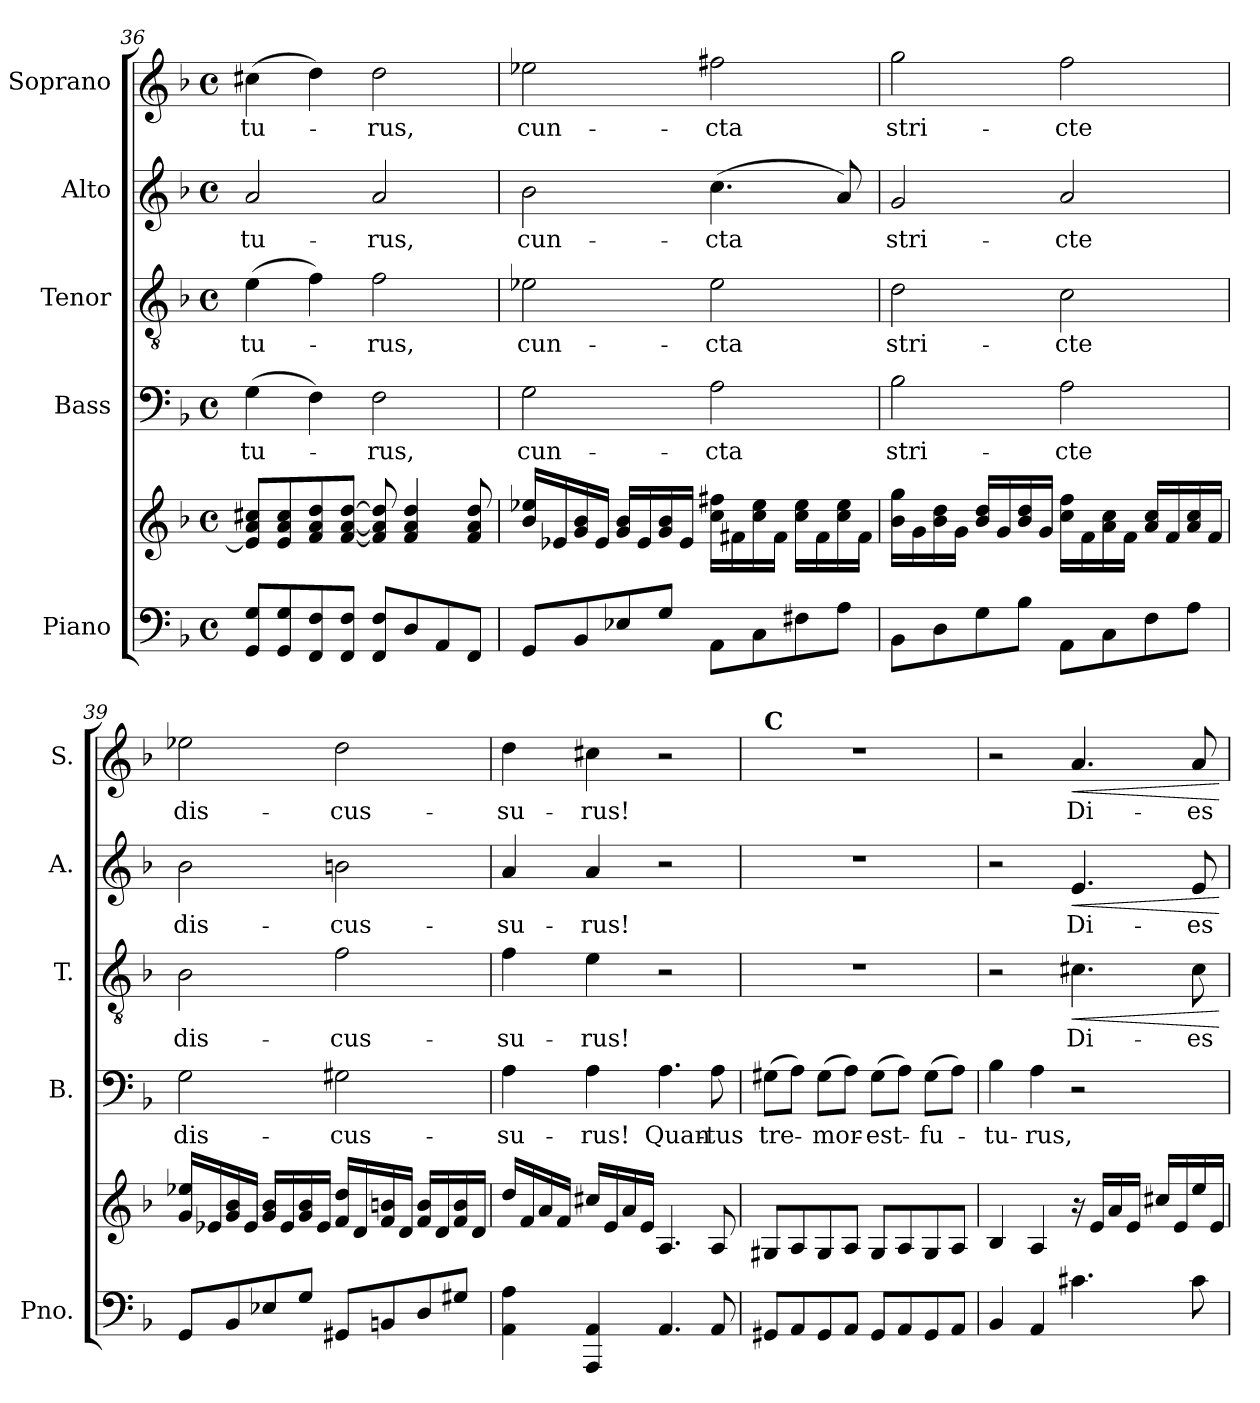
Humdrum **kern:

**kern	**kern	**dynam	**kern	**text	**kern	**text	**dynam	**kern	**text	**dynam	**kern	**text	**dynam
*part5	*part5	*part5	*part4	*part4	*part3	*part3	*part3	*part2	*part2	*part2	*part1	*part1	*part1
*staff6	*staff5	*staff5/6	*staff4	*staff4	*staff3	*staff3	*staff3	*staff2	*staff2	*staff2	*staff1	*staff1	*staff1
*I"Piano	*	*	*I"Bass	*	*I"Tenor	*	*	*I"Alto	*	*	*I"Soprano	*	*
*I'Pno.	*	*	*I'B.	*	*I'T.	*	*	*I'A.	*	*	*I'S.	*	*
!!LO:LB:g=z
*clefF4	*clefG2	*	*clefF4	*	*clefGv2	*	*	*clefG2	*	*	*clefG2	*	*
*k[b-]	*k[b-]	*	*k[b-]	*	*k[b-]	*	*	*k[b-]	*	*	*k[b-]	*	*
*M4/4	*M4/4	*	*M4/4	*	*M4/4	*	*	*M4/4	*	*	*M4/4	*	*
*met(c)	*met(c)	*	*met(c)	*	*met(c)	*	*	*met(c)	*	*	*met(c)	*	*
=36	=36	=36	=36	=36	=36	=36	=36	=36	=36	=36	=36	=36	=36
8GG/ 8G/L	8e/] 8a/ 8cc#X/L	.	(4G\	-tu-	(4e\	-tu-	.	2a/	-tu-	.	(4cc#X\	-tu-	.
8GG/ 8G/	8e/ 8a/ 8cc#/	.	.	.	.	.	.	.	.	.	.	.	.
8FF/ 8F/	8f/ 8a/ 8dd/	.	4F\)	.	4f\)	.	.	.	.	.	4dd\)	.	.
8FF/ 8F/J	[8f/ [8a/ [8dd/J	.	.	.	.	.	.	.	.	.	.	.	.
8FF/ 8F/L	8f/] 8a/] 8dd/]	.	2F\	-rus,	2f\	-rus,	.	2a/	-rus,	.	2dd\	-rus,	.
8D/	4f/ 4a/ 4dd/	.	.	.	.	.	.	.	.	.	.	.	.
8AA/	.	.	.	.	.	.	.	.	.	.	.	.	.
8FF/J	8f/ 8a/ 8dd/	.	.	.	.	.	.	.	.	.	.	.	.
=37	=37	=37	=37	=37	=37	=37	=37	=37	=37	=37	=37	=37	=37
8GG/L	16b-/ 16ee-X/LL	.	2G\	cun-	2e-X\	cun-	.	2b-\	cun-	.	2ee-X\	cun-	.
.	16e-X/	.	.	.	.	.	.	.	.	.	.	.	.
8BB-/	16g/ 16b-/	.	.	.	.	.	.	.	.	.	.	.	.
.	16e-/JJ	.	.	.	.	.	.	.	.	.	.	.	.
8E-X/	16g/ 16b-/LL	.	.	.	.	.	.	.	.	.	.	.	.
.	16e-/	.	.	.	.	.	.	.	.	.	.	.	.
8G/J	16g/ 16b-/	.	.	.	.	.	.	.	.	.	.	.	.
.	16e-/JJ	.	.	.	.	.	.	.	.	.	.	.	.
8AA\L	16cc\ 16ff#X\LL	.	2A\	-cta	2e-\	-cta	.	(4.cc\	-cta	.	2ff#X\	-cta	.
.	16f#X\	.	.	.	.	.	.	.	.	.	.	.	.
8C\	16cc\ 16ee-\	.	.	.	.	.	.	.	.	.	.	.	.
.	16f#\JJ	.	.	.	.	.	.	.	.	.	.	.	.
8F#X\	16cc\ 16ee-\LL	.	.	.	.	.	.	.	.	.	.	.	.
.	16f#\	.	.	.	.	.	.	.	.	.	.	.	.
8A\J	16cc\ 16ee-\	.	.	.	.	.	.	8a/)	.	.	.	.	.
.	16f#\JJ	.	.	.	.	.	.	.	.	.	.	.	.
=38	=38	=38	=38	=38	=38	=38	=38	=38	=38	=38	=38	=38	=38
8BB-\L	16b-\ 16gg\LL	.	2B-\	stri-	2d\	stri-	.	2g/	stri-	.	2gg\	stri-	.
.	16g\	.	.	.	.	.	.	.	.	.	.	.	.
8D\	16b-\ 16dd\	.	.	.	.	.	.	.	.	.	.	.	.
.	16g\JJ	.	.	.	.	.	.	.	.	.	.	.	.
8G\	16b-/ 16dd/LL	.	.	.	.	.	.	.	.	.	.	.	.
.	16g/	.	.	.	.	.	.	.	.	.	.	.	.
8B-\J	16b-/ 16dd/	.	.	.	.	.	.	.	.	.	.	.	.
.	16g/JJ	.	.	.	.	.	.	.	.	.	.	.	.
8AA\L	16cc\ 16ff\LL	.	2A\	-cte	2c\	-cte	.	2a/	-cte	.	2ff\	-cte	.
.	16f\	.	.	.	.	.	.	.	.	.	.	.	.
8C\	16a\ 16cc\	.	.	.	.	.	.	.	.	.	.	.	.
.	16f\JJ	.	.	.	.	.	.	.	.	.	.	.	.
8F\	16a/ 16cc/LL	.	.	.	.	.	.	.	.	.	.	.	.
.	16f/	.	.	.	.	.	.	.	.	.	.	.	.
8A\J	16a/ 16cc/	.	.	.	.	.	.	.	.	.	.	.	.
.	16f/JJ	.	.	.	.	.	.	.	.	.	.	.	.
=39	=39	=39	=39	=39	=39	=39	=39	=39	=39	=39	=39	=39	=39
8GG/L	16g/ 16ee-X/LL	.	2G\	dis-	2B-\	dis-	.	2b-\	dis-	.	2ee-X\	dis-	.
.	16e-X/	.	.	.	.	.	.	.	.	.	.	.	.
8BB-/	16g/ 16b-/	.	.	.	.	.	.	.	.	.	.	.	.
.	16e-/JJ	.	.	.	.	.	.	.	.	.	.	.	.
8E-X/	16g/ 16b-/LL	.	.	.	.	.	.	.	.	.	.	.	.
.	16e-/	.	.	.	.	.	.	.	.	.	.	.	.
8G/J	16g/ 16b-/	.	.	.	.	.	.	.	.	.	.	.	.
.	16e-/JJ	.	.	.	.	.	.	.	.	.	.	.	.
8GG#X/L	16f/ 16dd/LL	.	2G#X\	-cus-	2f\	-cus-	.	2bn\	-cus-	.	2dd\	-cus-	.
.	16d/	.	.	.	.	.	.	.	.	.	.	.	.
8BBn/	16f/ 16bn/	.	.	.	.	.	.	.	.	.	.	.	.
.	16d/JJ	.	.	.	.	.	.	.	.	.	.	.	.
8D/	16f/ 16b/LL	.	.	.	.	.	.	.	.	.	.	.	.
.	16d/	.	.	.	.	.	.	.	.	.	.	.	.
8G#X/J	16f/ 16b/	.	.	.	.	.	.	.	.	.	.	.	.
.	16d/JJ	.	.	.	.	.	.	.	.	.	.	.	.
!!LO:PB:g=z
=40	=40	=40	=40	=40	=40	=40	=40	=40	=40	=40	=40	=40	=40
4AA\ 4A\	16dd/LL	.	4A\	-su-	4f\	-su-	.	4a/	-su-	.	4dd\	-su-	.
.	16f/	.	.	.	.	.	.	.	.	.	.	.	.
.	16a/	.	.	.	.	.	.	.	.	.	.	.	.
.	16f/JJ	.	.	.	.	.	.	.	.	.	.	.	.
4AAA/ 4AA/	16cc#X/LL	.	4A\	-rus!	4e\	-rus!	.	4a/	-rus!	.	4cc#X\	-rus!	.
.	16e/	.	.	.	.	.	.	.	.	.	.	.	.
.	16a/	.	.	.	.	.	.	.	.	.	.	.	.
.	16e/JJ	.	.	.	.	.	.	.	.	.	.	.	.
4.AA/	4.A/	.	4.A\	Quan-	2r	.	.	2r	.	.	2r	.	.
8AA/	8A/	.	8A\	-tus	.	.	.	.	.	.	.	.	.
=41	=41	=41	=41	=41	=41	=41	=41	=41	=41	=41	=41	=41	=41
!	!	!	!	!	!	!	!	!	!	!	!LO:TX:a:B:t=C	!	!
8GG#X/L	8G#X/L	.	(8G#X\L	tre-	1r	.	.	1r	.	.	1r	.	.
8AA/	8A/	.	8A\J)	.	.	.	.	.	.	.	.	.	.
8GG#/	8G#/	.	(8G#\L	-mor-	.	.	.	.	.	.	.	.	.
8AA/J	8A/J	.	8A\J)	.	.	.	.	.	.	.	.	.	.
8GG#/L	8G#/L	.	(8G#\L	-est-	.	.	.	.	.	.	.	.	.
8AA/	8A/	.	8A\J)	.	.	.	.	.	.	.	.	.	.
8GG#/	8G#/	.	(8G#\L	-fu-	.	.	.	.	.	.	.	.	.
8AA/J	8A/J	.	8A\J)	.	.	.	.	.	.	.	.	.	.
=42	=42	=42	=42	=42	=42	=42	=42	=42	=42	=42	=42	=42	=42
4BB-/	4B-/	.	4B-\	-tu-	2r	.	.	2r	.	.	2r	.	.
4AA/	4A/	.	4A\	-rus,	.	.	.	.	.	.	.	.	.
!	!	!LO:DY:a=2	!	!	!	!	!LO:HP:b	!	!	!LO:HP:b	!	!	!LO:HP:b
!	!	!	!	!	!	!	!LO:DY:n=1:a	!	!	!LO:DY:n=1:a	!	!	!LO:DY:n=1:a
4.c#X\	16r	other-dynamics	2r	.	4.c#X\	Di-	< other-dynamics	4.e/	Di-	< other-dynamics	4.a/	Di-	< other-dynamics
.	16e/LL	.	.	.	.	.	.	.	.	.	.	.	.
.	16a/	.	.	.	.	.	.	.	.	.	.	.	.
.	16e/JJ	.	.	.	.	.	.	.	.	.	.	.	.
.	16cc#X/LL	.	.	.	.	.	.	.	.	.	.	.	.
.	16e/	.	.	.	.	.	.	.	.	.	.	.	.
8c#\	16ee/	.	.	.	8c#\	-es	.	8e/	-es	.	8a/	-es	.
.	16e/JJ	.	.	.	.	.	.	.	.	.	.	.	.
.	.	.	.	.	.	.	[	.	.	[	.	.	[
=	=	=	=	=	=	=	=	=	=	=	=	=	=
*-	*-	*-	*-	*-	*-	*-	*-	*-	*-	*-	*-	*-	*-
